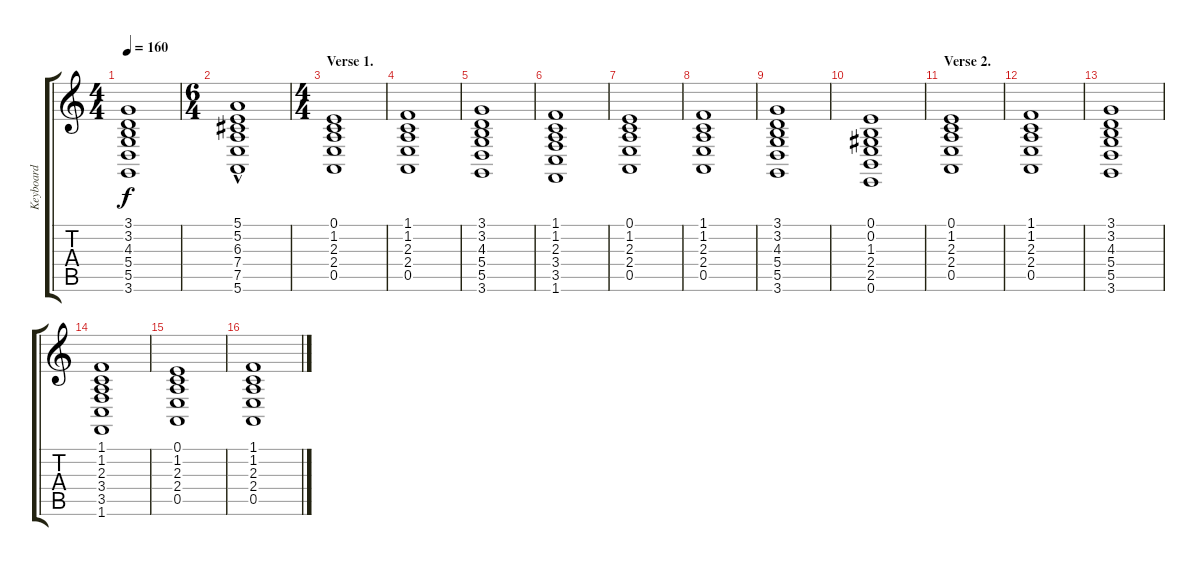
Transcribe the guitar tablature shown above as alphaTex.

\track ("Keyboard" "Keyboard") {instrument choiraahs}
\staff {score tabs}
\tuning (E4 B3 G3 D3 A2 E2) {hide}
\ts (4 4)
\tempo 160
\clef g2
\ks c
(3.1 3.2 4.3 5.4 5.5 3.6).1{dy f} |
\ts (6 4)
(5.1 5.2 6.3{hac} 7.4 7.5 5.6).1 |
\ts (4 4)
\section ("" "Verse 1.")
(0.1 1.2 2.3 2.4 0.5).1 |
(1.1 1.2 2.3 2.4 0.5).1 |
(3.1 3.2 4.3 5.4 5.5 3.6).1 |
(1.1 1.2 2.3 3.4 3.5 1.6).1 |
(0.1 1.2 2.3 2.4 0.5).1 |
(1.1 1.2 2.3 2.4 0.5).1 |
(3.1 3.2 4.3 5.4 5.5 3.6).1 |
(0.1 0.2 1.3 2.4 2.5 0.6).1 |
\section ("" "Verse 2.")
(0.1 1.2 2.3 2.4 0.5).1 |
(1.1 1.2 2.3 2.4 0.5).1 |
(3.1 3.2 4.3 5.4 5.5 3.6).1 |
(1.1 1.2 2.3 3.4 3.5 1.6).1 |
(0.1 1.2 2.3 2.4 0.5).1 |
(1.1 1.2 2.3 2.4 0.5).1
